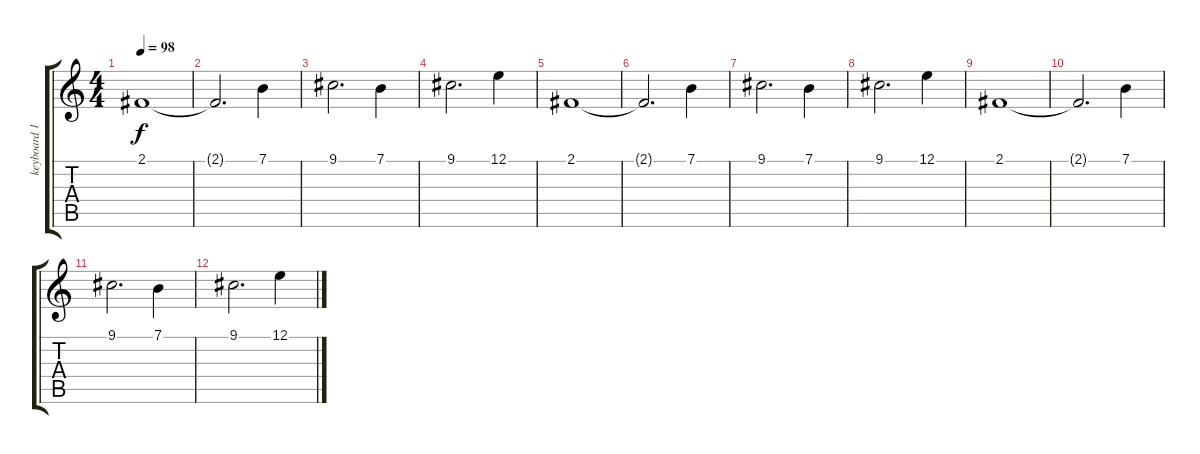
\track ("keyboard 1" "keyboard 1") {instrument pad4choir}
\staff {score tabs}
\tuning (E4 B3 G3 D3 A2 E2) {hide}
\ts (4 4)
\tempo 98
\clef g2
\ks c
2.1.1{dy f} |
2.1{t}.2{d} 7.1.4 |
9.1.2{d} 7.1.4 |
9.1.2{d} 12.1.4 |
2.1.1 |
2.1{t}.2{d} 7.1.4 |
9.1.2{d} 7.1.4 |
9.1.2{d} 12.1.4 |
2.1.1 |
2.1{t}.2{d} 7.1.4 |
9.1.2{d} 7.1.4 |
9.1.2{d} 12.1.4
